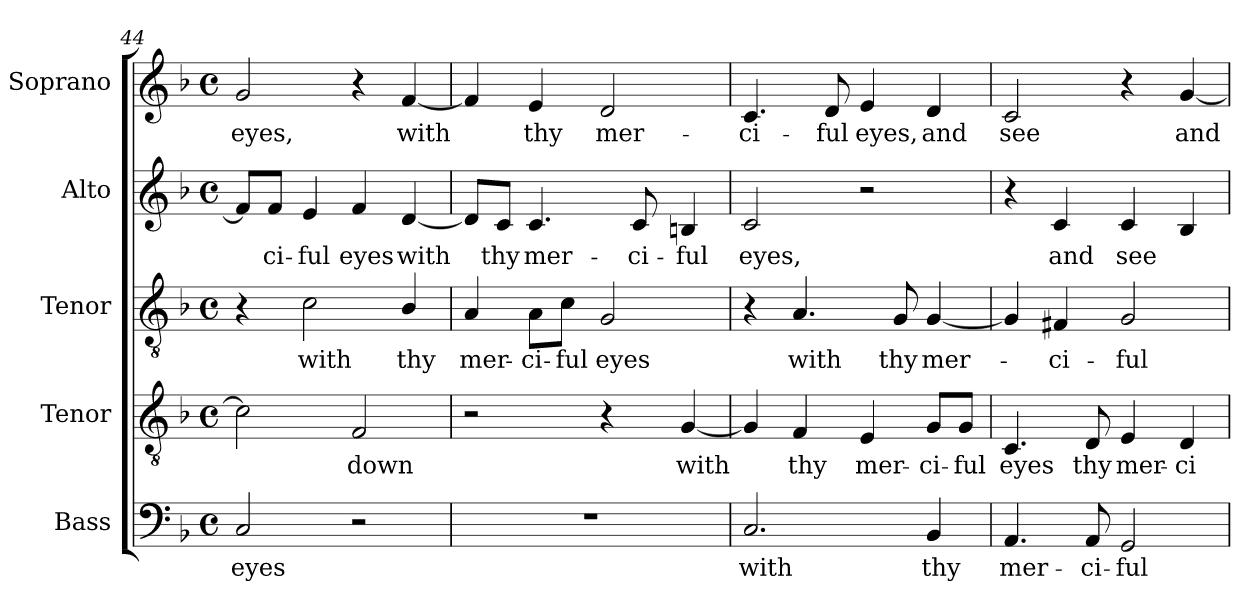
**kern	**text	**kern	**text	**kern	**text	**kern	**text	**kern	**text
*part5	*part5	*part4	*part4	*part3	*part3	*part2	*part2	*part1	*part1
*staff5	*staff5	*staff4	*staff4	*staff3	*staff3	*staff2	*staff2	*staff1	*staff1
*I"Bass	*	*I"Tenor	*	*I"Tenor	*	*I"Alto	*	*I"Soprano	*
*I'B.	*	*I'T.	*	*I'T.	*	*I'A.	*	*I'S.	*
*clefF4	*	*clefGv2	*	*clefGv2	*	*clefG2	*	*clefG2	*
*	*	*ITrd7c12	*	*ITrd7c12	*	*	*	*	*
*k[b-]	*	*k[b-]	*	*k[b-]	*	*k[b-]	*	*k[b-]	*
*F:	*	*F:	*	*F:	*	*F:	*	*F:	*
*M4/4	*	*M4/4	*	*M4/4	*	*M4/4	*	*M4/4	*
*met(c)	*	*met(c)	*	*met(c)	*	*met(c)	*	*met(c)	*
=44	=44	=44	=44	=44	=44	=44	=44	=44	=44
!	!LO:LY:b:color=#000000	!	!	!	!	!	!	!	!
!	!	!	!	!	!	!	!	!	!LO:LY:b:color=#000000
2Ci/	eyes	2Ci\]	.	4r	.	8fi/L]	.	2gi/	eyes,
!	!	!	!	!	!	!	!LO:LY:b:color=#000000	!	!
.	.	.	.	.	.	8fi/J	-ci-	.	.
!	!	!	!	!	!LO:LY:b:color=#000000	!	!	!	!
!	!	!	!	!	!	!	!LO:LY:b:color=#000000	!	!
.	.	.	.	2Ci\	with	4ei/	-ful	.	.
!	!	!	!LO:LY:b:color=#000000	!	!	!	!	!	!
!	!	!	!	!	!	!	!LO:LY:b:color=#000000	!	!
2r	.	2FFi/	down	.	.	4fi/	eyes	4r	.
!	!	!	!	!	!LO:LY:b:color=#000000	!	!	!	!
!	!	!	!	!	!	!	!LO:LY:b:color=#000000	!	!
!	!	!	!	!	!	!	!	!	!LO:LY:b:color=#000000
.	.	.	.	4BB-i/	thy	[4di/	with	[4fi/	with
!!LO:LB:g=z
=45	=45	=45	=45	=45	=45	=45	=45	=45	=45
!	!	!	!	!	!LO:LY:b:color=#000000	!	!	!	!
1r	.	2r	.	4AAi/	mer-	8di/L]	.	4fi/]	.
!	!	!	!	!	!	!	!LO:LY:b:color=#000000	!	!
.	.	.	.	.	.	8ci/J	thy	.	.
!	!	!	!	!	!LO:LY:b:color=#000000	!	!	!	!
!	!	!	!	!	!	!	!LO:LY:b:color=#000000	!	!
!	!	!	!	!	!	!	!	!	!LO:LY:b:color=#000000
.	.	.	.	8AAi\L	-ci-	4.ci/	mer-	4ei/	thy
!	!	!	!	!	!LO:LY:b:color=#000000	!	!	!	!
.	.	.	.	8Ci\J	-ful	.	.	.	.
!	!	!	!	!	!LO:LY:b:color=#000000	!	!	!	!
!	!	!	!	!	!	!	!	!	!LO:LY:b:color=#000000
.	.	4r	.	2GGi/	eyes	.	.	2di/	mer-
!	!	!	!	!	!	!	!LO:LY:b:color=#000000	!	!
.	.	.	.	.	.	8ci/	-ci-	.	.
!	!	!	!LO:LY:b:color=#000000	!	!	!	!	!	!
!	!	!	!	!	!	!	!LO:LY:b:color=#000000	!	!
.	.	[4GGi/	with	.	.	4Bni/	-ful	.	.
=46	=46	=46	=46	=46	=46	=46	=46	=46	=46
!	!LO:LY:b:color=#000000	!	!	!	!	!	!	!	!
!	!	!	!	!	!	!	!LO:LY:b:color=#000000	!	!
!	!	!	!	!	!	!	!	!	!LO:LY:b:color=#000000
2.Ci/	with	4GGi/]	.	4r	.	2ci/	eyes,	4.ci/	-ci-
!	!	!	!LO:LY:b:color=#000000	!	!	!	!	!	!
!	!	!	!	!	!LO:LY:b:color=#000000	!	!	!	!
.	.	4FFi/	thy	4.AAi/	with	.	.	.	.
!	!	!	!	!	!	!	!	!	!LO:LY:b:color=#000000
.	.	.	.	.	.	.	.	8di/	-ful
!	!	!	!LO:LY:b:color=#000000	!	!	!	!	!	!
!	!	!	!	!	!	!	!	!	!LO:LY:b:color=#000000
.	.	4EEi/	mer-	.	.	2r	.	4ei/	eyes,
!	!	!	!	!	!LO:LY:b:color=#000000	!	!	!	!
.	.	.	.	8GGi/	thy	.	.	.	.
!	!LO:LY:b:color=#000000	!	!	!	!	!	!	!	!
!	!	!	!LO:LY:b:color=#000000	!	!	!	!	!	!
!	!	!	!	!	!LO:LY:b:color=#000000	!	!	!	!
!	!	!	!	!	!	!	!	!	!LO:LY:b:color=#000000
4BB-i/	thy	8GGi/L	-ci-	[4GGi/	mer-	.	.	4di/	and
!	!	!	!LO:LY:b:color=#000000	!	!	!	!	!	!
.	.	8GGi/J	-ful	.	.	.	.	.	.
=47	=47	=47	=47	=47	=47	=47	=47	=47	=47
!	!LO:LY:b:color=#000000	!	!	!	!	!	!	!	!
!	!	!	!LO:LY:b:color=#000000	!	!	!	!	!	!
!	!	!	!	!	!	!	!	!	!LO:LY:b:color=#000000
4.AAi/	mer-	4.CCi/	eyes	4GGi/]	.	4r	.	2ci/	see
!	!	!	!	!	!LO:LY:b:color=#000000	!	!	!	!
!	!	!	!	!	!	!	!LO:LY:b:color=#000000	!	!
.	.	.	.	4FF#Xi/	-ci-	4ci/	and	.	.
!	!LO:LY:b:color=#000000	!	!	!	!	!	!	!	!
!	!	!	!LO:LY:b:color=#000000	!	!	!	!	!	!
8AAi/	-ci-	8DDi/	thy	.	.	.	.	.	.
!	!LO:LY:b:color=#000000	!	!	!	!	!	!	!	!
!	!	!	!LO:LY:b:color=#000000	!	!	!	!	!	!
!	!	!	!	!	!LO:LY:b:color=#000000	!	!	!	!
!	!	!	!	!	!	!	!LO:LY:b:color=#000000	!	!
2GGi/	-ful	4EEi/	mer-	2GGi/	-ful	4ci/	see	4r	.
!	!	!	!LO:LY:b:color=#000000	!	!	!	!	!	!
!	!	!	!	!	!	!	!	!	!LO:LY:b:color=#000000
.	.	4DDi/	-ci-	.	.	4B-i/	.	[4gi/	and
=	=	=	=	=	=	=	=	=	=
*-	*-	*-	*-	*-	*-	*-	*-	*-	*-
